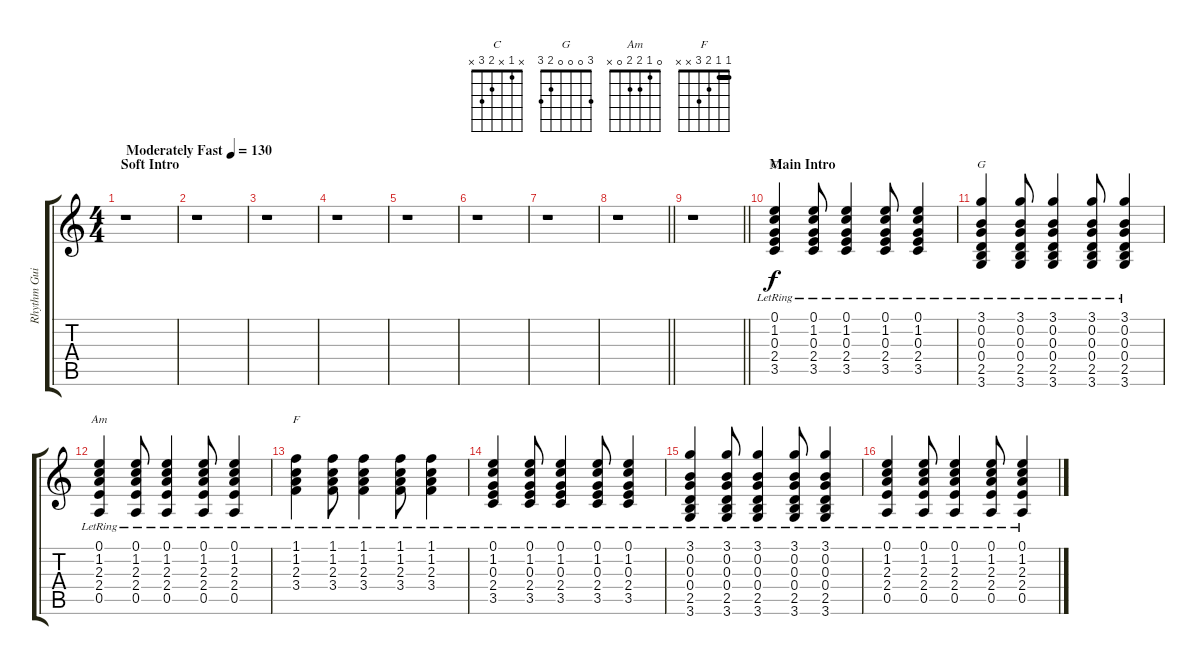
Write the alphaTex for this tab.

\track ("Rhythm Guitar" "Rhythm Gui") {instrument acousticguitarsteel}
\staff {score tabs}
\tuning (E4 B3 G3 D3 A2 E2) {hide}
\chord ("C" x 1 x 2 3 x)
\chord ("G" 3 0 0 0 2 3)
\chord ("Am" 0 1 2 2 0 x)
\chord ("F" 1 1 2 3 x x) {barre 1}
\ts (4 4)
\section ("" "Soft Intro")
\tempo (130 "Moderately Fast")
\clef g2
\ks c
r.1{dy f instrument acousticguitarsteel} |
r.1 |
r.1 |
r.1 |
r.1 |
r.1 |
r.1 |
\barLineRight lightlight
r.1 |
\barLineRight lightlight
r.1 |
\section ("" "Main Intro")
(0.1{lr} 1.2{lr} 0.3{lr} 2.4{lr} 3.5{lr}).4{ch "C"} (0.1{lr} 1.2{lr} 0.3{lr} 2.4{lr} 3.5{lr}).8 (0.1{lr} 1.2{lr} 0.3{lr} 2.4{lr} 3.5{lr}).4 (0.1{lr} 1.2{lr} 0.3{lr} 2.4{lr} 3.5{lr}).8 (0.1{lr} 1.2{lr} 0.3{lr} 2.4{lr} 3.5{lr}).4 |
(3.1{lr} 0.2{lr} 0.3{lr} 0.4{lr} 2.5{lr} 3.6{lr}).4{ch "G"} (3.1{lr} 0.2{lr} 0.3{lr} 0.4{lr} 2.5{lr} 3.6{lr}).8 (3.1{lr} 0.2{lr} 0.3{lr} 0.4{lr} 2.5{lr} 3.6{lr}).4 (3.1{lr} 0.2{lr} 0.3{lr} 0.4{lr} 2.5{lr} 3.6{lr}).8 (3.1{lr} 0.2{lr} 0.3{lr} 0.4{lr} 2.5{lr} 3.6{lr}).4 |
(0.1{lr} 1.2{lr} 2.3{lr} 2.4{lr} 0.5{lr}).4{ch "Am"} (0.1{lr} 1.2{lr} 2.3{lr} 2.4{lr} 0.5{lr}).8 (0.1{lr} 1.2{lr} 2.3{lr} 2.4{lr} 0.5{lr}).4 (0.1{lr} 1.2{lr} 2.3{lr} 2.4{lr} 0.5{lr}).8 (0.1{lr} 1.2{lr} 2.3{lr} 2.4{lr} 0.5{lr}).4 |
(1.1{lr} 1.2{lr} 2.3{lr} 3.4{lr}).4{ch "F"} (1.1{lr} 1.2{lr} 2.3{lr} 3.4{lr}).8 (1.1{lr} 1.2{lr} 2.3{lr} 3.4{lr}).4 (1.1{lr} 1.2{lr} 2.3{lr} 3.4{lr}).8 (1.1{lr} 1.2{lr} 2.3{lr} 3.4{lr}).4 |
(0.1{lr} 1.2{lr} 0.3{lr} 2.4{lr} 3.5{lr}).4 (0.1{lr} 1.2{lr} 0.3{lr} 2.4{lr} 3.5{lr}).8 (0.1{lr} 1.2{lr} 0.3{lr} 2.4{lr} 3.5{lr}).4 (0.1{lr} 1.2{lr} 0.3{lr} 2.4{lr} 3.5{lr}).8 (0.1{lr} 1.2{lr} 0.3{lr} 2.4{lr} 3.5{lr}).4 |
(3.1{lr} 0.2{lr} 0.3{lr} 0.4{lr} 2.5{lr} 3.6{lr}).4 (3.1{lr} 0.2{lr} 0.3{lr} 0.4{lr} 2.5{lr} 3.6{lr}).8 (3.1{lr} 0.2{lr} 0.3{lr} 0.4{lr} 2.5{lr} 3.6{lr}).4 (3.1{lr} 0.2{lr} 0.3{lr} 0.4{lr} 2.5{lr} 3.6{lr}).8 (3.1{lr} 0.2{lr} 0.3{lr} 0.4{lr} 2.5{lr} 3.6{lr}).4 |
(0.1{lr} 1.2{lr} 2.3{lr} 2.4{lr} 0.5{lr}).4 (0.1{lr} 1.2{lr} 2.3{lr} 2.4{lr} 0.5{lr}).8 (0.1{lr} 1.2{lr} 2.3{lr} 2.4{lr} 0.5{lr}).4 (0.1{lr} 1.2{lr} 2.3{lr} 2.4{lr} 0.5{lr}).8 (0.1{lr} 1.2{lr} 2.3{lr} 2.4{lr} 0.5{lr}).4
